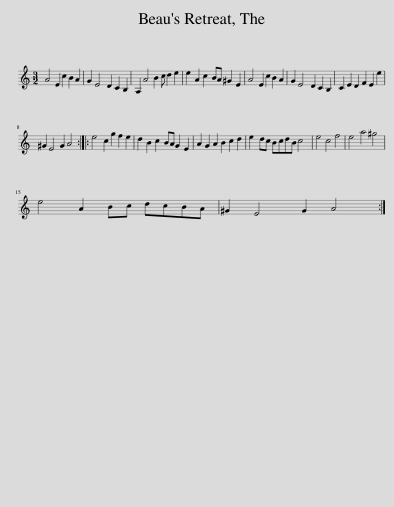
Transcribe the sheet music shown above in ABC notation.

X:1
L:1/8
M:3/2
I:linebreak $
K:C
V:1 treble
V:1
 A4 E2 c2 B2 A2 | G2 E4 D2 C2 B,2 | A,2 A4 B2 c d2 e2 | e2 A2 c2 BA ^G2 E2 | A4 E2 c2 B2 A2 | %5
 G2 E4 D2 C2 B,2 | C2 E2 D2 F2 E2 e2 |$ ^G2 E4 G2 A4 :: e4 c2 g2 f2 e2 | d2 B2 c2 BA G2 E2 | %10
 A2 G2 A2 B2 c2 d2 | e2 dc BcdB c4 | e4 c4 f4 | e4 a4 ^g4 |$ e4 A2 Bc dcBA | %15
 ^G2 E4 G2 A4 :| %16
